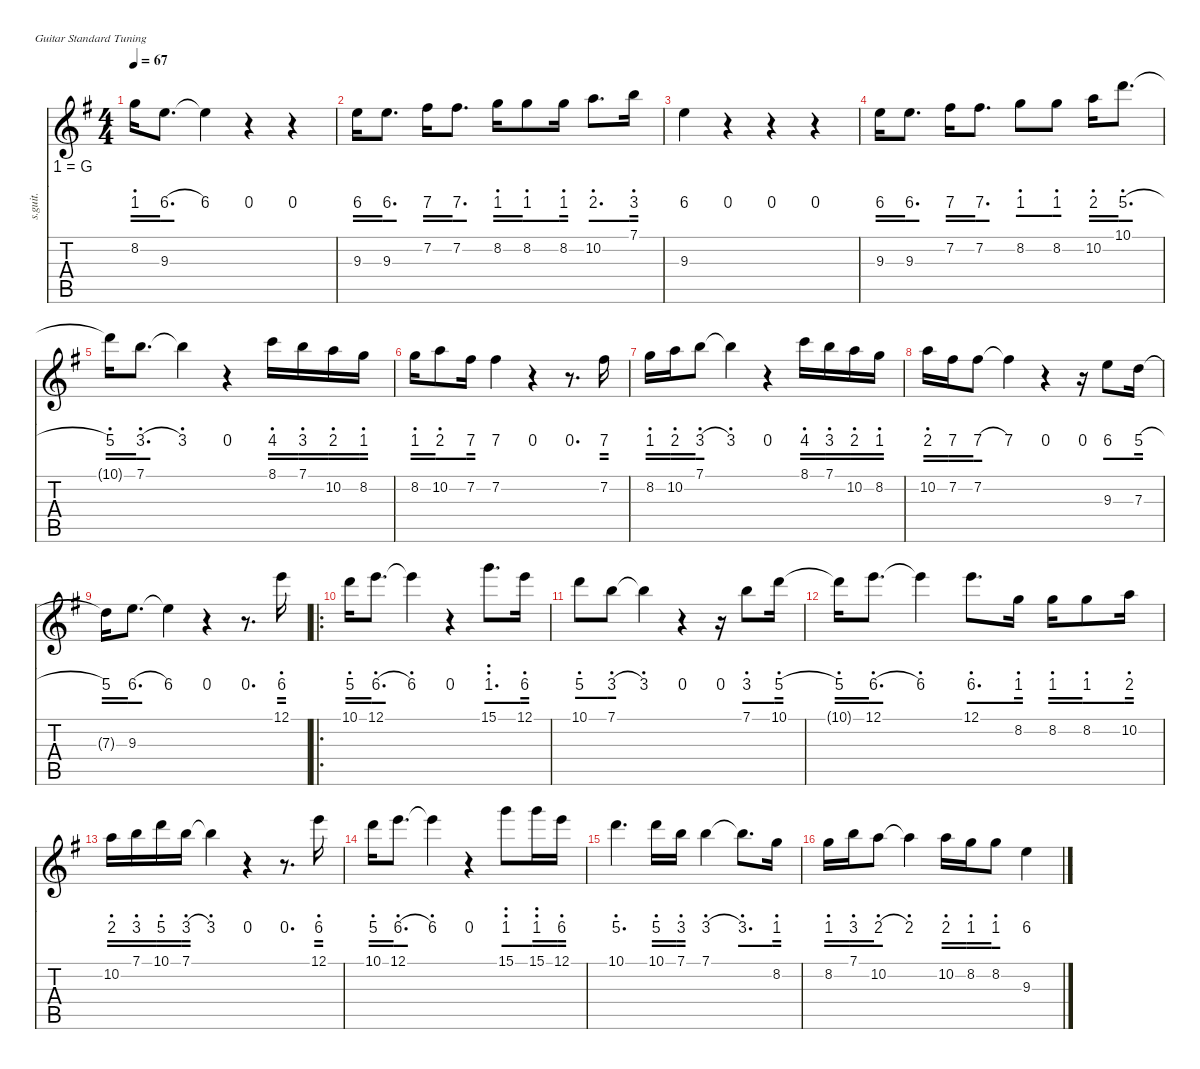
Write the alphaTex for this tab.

\defaultSystemsLayout 4
\hideDynamics
\bracketExtendMode nobrackets
\chordDiagramsInScore
\track ("Steel Guitar" "s.guit.") {defaultSystemsLayout 4 instrument acousticguitarsteel}
\staff {score tabs numbered}
\tuning (E4 B3 G3 D3 A2 E2)
\ts (4 4)
\tempo 67
\clef g2
\ks g
8.2{acc forcenatural}.16{dy mf beam Down} 9.3{acc forcenatural}.8{d beam Down} 9.3{t acc forcenatural}.4{beam Down} r.4{beam Down} r.4{beam Down} |
9.3{acc forcenatural}.16{beam Down} 9.3{acc forcenatural}.8{d beam Down} 7.2{acc #}.16{beam Down} 7.2{acc #}.8{d beam Down} 8.2{acc forcenatural}.16{beam Down} 8.2{acc forcenatural}.8{beam Down} 8.2{acc forcenatural}.16{beam Down} 10.2{acc forcenatural}.8{d beam Down} 7.1{acc forcenatural}.16{beam Down} |
9.3{acc forcenatural}.4{beam Down} r.4{beam Down} r.4{beam Down} r.4{beam Down} |
9.3{acc forcenatural}.16{beam Down} 9.3{acc forcenatural}.8{d beam Down} 7.2{acc #}.16{beam Down} 7.2{acc #}.8{d beam Down} 8.2{acc forcenatural}.8{beam Down} 8.2{acc forcenatural}.8{beam Down} 10.2{acc forcenatural}.16{beam Down} 10.1{acc forcenatural}.8{d beam Down} |
10.1{t acc forcenatural}.16{beam Down} 7.1{acc forcenatural}.8{d beam Down} 7.1{t acc forcenatural}.4{beam Down} r.4{beam Down} 8.1{acc forcenatural}.16{beam Down} 7.1{acc forcenatural}.16{beam Down} 10.2{acc forcenatural}.16{beam Down} 8.2{acc forcenatural}.16{beam Down} |
8.2{acc forcenatural}.16{beam Down} 10.2{acc forcenatural}.8{beam Down} 7.2{acc #}.16{beam Down} 7.2{acc #}.4{beam Down} r.4{beam Down} r.8{d beam Down} 7.2{acc #}.16{beam Down} |
8.2{acc forcenatural}.16{beam Down} 10.2{acc forcenatural}.16{beam Down} 7.1{acc forcenatural}.8{beam Down} 7.1{t acc forcenatural}.4{beam Down} r.4{beam Down} 8.1{acc forcenatural}.16{beam Down} 7.1{acc forcenatural}.16{beam Down} 10.2{acc forcenatural}.16{beam Down} 8.2{acc forcenatural}.16{beam Down} |
10.2{acc forcenatural}.16{beam Down} 7.2{acc #}.16{beam Down} 7.2{acc #}.8{beam Down} 7.2{t acc #}.4{beam Down} r.4{beam Down} r.16{beam Down} 9.3{acc forcenatural}.8{beam Down} 7.3{acc forcenatural}.16{beam Down} |
7.3{t acc forcenatural}.16{beam Down} 9.3{acc forcenatural}.8{d beam Down} 9.3{t acc forcenatural}.4{beam Down} r.4{beam Down} r.8{d beam Down} 12.1{acc forcenatural}.16{beam Down} |
\ro
10.1{acc forcenatural}.16{beam Down} 12.1{acc forcenatural}.8{d beam Down} 12.1{t acc forcenatural}.4{beam Down} r.4{beam Down} 15.1{acc forcenatural}.8{d beam Down} 12.1{acc forcenatural}.16{beam Down} |
10.1{acc forcenatural}.8{beam Down} 7.1{acc forcenatural}.8{beam Down} 7.1{t acc forcenatural}.4{beam Down} r.4{beam Down} r.16{beam Down} 7.1{acc forcenatural}.8{beam Down} 10.1{acc forcenatural}.16{beam Down} |
10.1{t acc forcenatural}.16{beam Down} 12.1{acc forcenatural}.8{d beam Down} 12.1{t acc forcenatural}.4{beam Down} 12.1{acc forcenatural}.8{d beam Down} 8.2{acc forcenatural}.16{beam Down} 8.2{acc forcenatural}.16{beam Down} 8.2{acc forcenatural}.8{beam Down} 10.2{acc forcenatural}.16{beam Down} |
10.2{acc forcenatural}.16{beam Down} 7.1{acc forcenatural}.16{beam Down} 10.1{acc forcenatural}.16{beam Down} 7.1{acc forcenatural}.16{beam Down} 7.1{t acc forcenatural}.4{beam Down} r.4{beam Down} r.8{d beam Down} 12.1{acc forcenatural}.16{beam Down} |
10.1{acc forcenatural}.16{beam Down} 12.1{acc forcenatural}.8{d beam Down} 12.1{t acc forcenatural}.4{beam Down} r.4{beam Down} 15.1{acc forcenatural}.8{beam Down} 15.1{acc forcenatural}.16{beam Down} 12.1{acc forcenatural}.16{beam Down} |
10.1{acc forcenatural}.4{d beam Down} 10.1{acc forcenatural}.16{beam Down} 7.1{acc forcenatural}.16{beam Down} 7.1{acc forcenatural}.4{beam Down} 7.1{t acc forcenatural}.8{d beam Down} 8.2{acc forcenatural}.16{beam Down} |
8.2{acc forcenatural}.16{beam Down} 7.1{acc forcenatural}.16{beam Down} 10.2{acc forcenatural}.8{beam Down} 10.2{t acc forcenatural}.4{beam Down} 10.2{acc forcenatural}.16{beam Down} 8.2{acc forcenatural}.16{beam Down} 8.2{acc forcenatural}.8{beam Down} 9.3{acc forcenatural}.4{beam Down}
